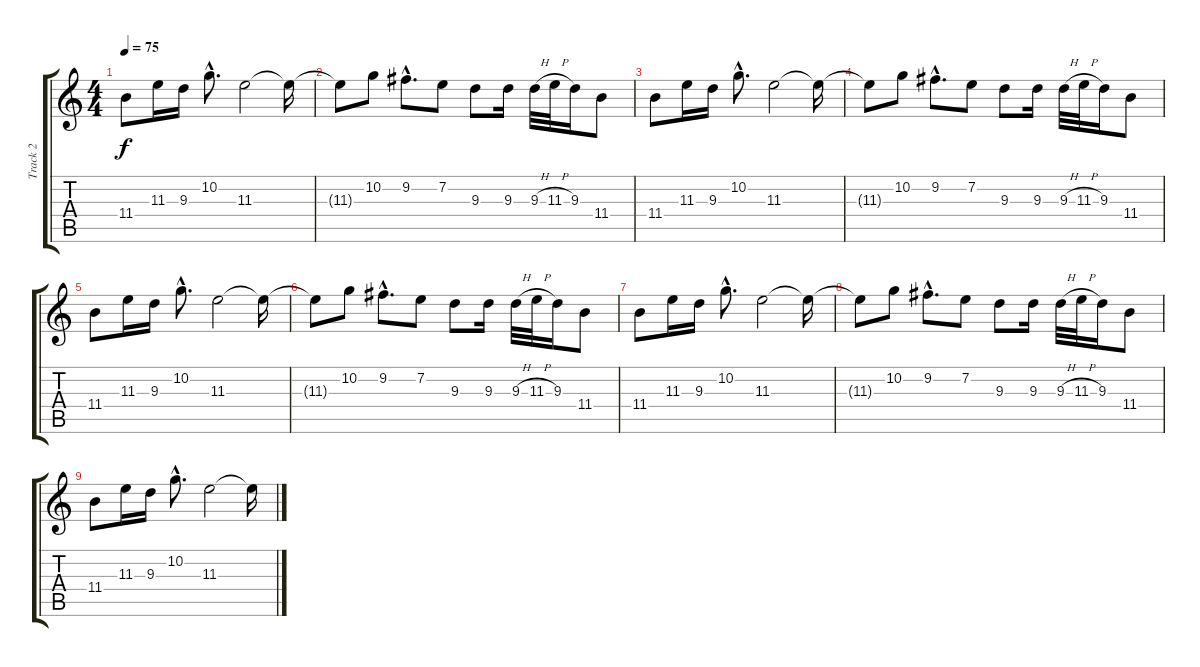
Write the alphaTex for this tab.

\track ("Track 2" "Track 2") {instrument electricguitarclean}
\staff {score tabs}
\tuning (D4 A3 F3 C3 G2 C2) {hide}
\ts (4 4)
\tempo 75
\clef g2
\ks c
11.4.8{dy f} 11.3.16 9.3.16 10.2{hac}.8{d} 11.3.2 11.3{t}.16 |
11.3{t}.8 10.2.8 9.2{hac}.8{d} 7.2.8 9.3.8 9.3.16 9.3{h}.32 11.3{h}.32 9.3.16 11.4.8 |
11.4.8 11.3.16 9.3.16 10.2{hac}.8{d} 11.3.2 11.3{t}.16 |
11.3{t}.8 10.2.8 9.2{hac}.8{d} 7.2.8 9.3.8 9.3.16 9.3{h}.32 11.3{h}.32 9.3.16 11.4.8 |
11.4.8 11.3.16 9.3.16 10.2{hac}.8{d} 11.3.2 11.3{t}.16 |
11.3{t}.8 10.2.8 9.2{hac}.8{d} 7.2.8 9.3.8 9.3.16 9.3{h}.32 11.3{h}.32 9.3.16 11.4.8 |
11.4.8 11.3.16 9.3.16 10.2{hac}.8{d} 11.3.2 11.3{t}.16 |
11.3{t}.8 10.2.8 9.2{hac}.8{d} 7.2.8 9.3.8 9.3.16 9.3{h}.32 11.3{h}.32 9.3.16 11.4.8 |
11.4.8 11.3.16 9.3.16 10.2{hac}.8{d} 11.3.2 11.3{t}.16
